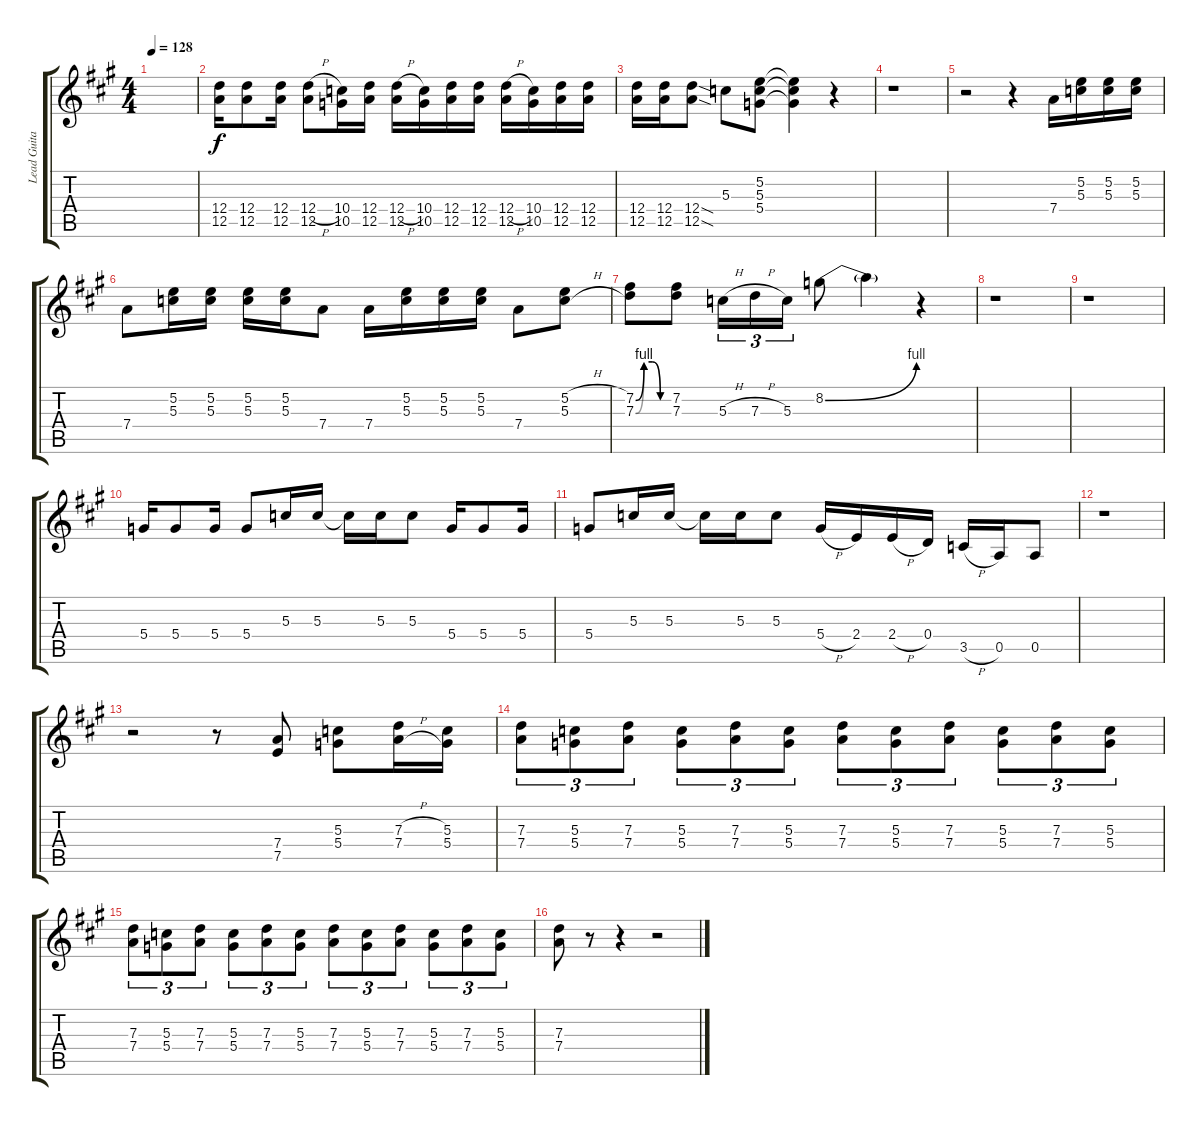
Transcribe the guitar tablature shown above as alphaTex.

\track ("Lead Guitar" "Lead Guita") {instrument distortionguitar}
\staff {score tabs}
\tuning (E4 B3 G3 D3 A2 E2) {hide}
\ts (4 4)
\tempo 128
\clef g2
\ks a
|
(12.4 12.5).16 (12.4 12.5).8 (12.4 12.5).16 (12.4{h} 12.5).8 (10.4 10.5).16 (12.4 12.5).16 (12.4{h} 12.5).16 (10.4 10.5).16 (12.4 12.5).16 (12.4 12.5).16 (12.4{h} 12.5).16 (10.4 10.5).16 (12.4 12.5).16 (12.4 12.5).16 |
(12.4 12.5).16 (12.4 12.5).16 (12.4{sod} 12.5{sod}).8 5.3.8 (5.2 5.3 5.4).8 (5.2{t} 5.3{t} 5.4{t}).4 r.4 |
r.1 |
r.2 r.4 7.4.16 (5.2 5.3).16 (5.2 5.3).16 (5.2 5.3).16 |
7.4.8 (5.2 5.3).16 (5.2 5.3).16 (5.2 5.3).16 (5.2 5.3).16 7.4.8 7.4.16 (5.2 5.3).16 (5.2 5.3).16 (5.2 5.3).16 7.4.8 (5.2{h} 5.3{h}).8 |
(7.2{be (custom 0 0 15 4 30 4 45 0 60 0)} 7.3{be (custom 0 0 15 4 30 4 45 0 60 0)}).8 (7.2 7.3).8 5.3{h}.16{tu (3 2)} 7.3{h}.16{tu (3 2)} 5.3.16{tu (3 2)} 8.2{be (bend 0 0 60 4)}.8 8.2{t}.4 r.4 |
r.1 |
r.1 |
5.4.16 5.4.8 5.4.16 5.4.8 5.3.16 5.3.16 5.3{t}.16 5.3.16 5.3.8 5.4.16 5.4.8 5.4.16 |
5.4.8 5.3.16 5.3.16 5.3{t}.16 5.3.16 5.3.8 5.4{h}.16 2.4.16 2.4{h}.16 0.4.16 3.5{h}.16 0.5.16 0.5.8 |
r.1 |
r.2 r.8 (7.4 7.5).8 (5.3 5.4).8 (7.3{h} 7.4{h}).16 (5.3 5.4).16 |
(7.3 7.4).8{tu (3 2)} (5.3 5.4).8{tu (3 2)} (7.3 7.4).8{tu (3 2)} (5.3 5.4).8{tu (3 2)} (7.3 7.4).8{tu (3 2)} (5.3 5.4).8{tu (3 2)} (7.3 7.4).8{tu (3 2)} (5.3 5.4).8{tu (3 2)} (7.3 7.4).8{tu (3 2)} (5.3 5.4).8{tu (3 2)} (7.3 7.4).8{tu (3 2)} (5.3 5.4).8{tu (3 2)} |
(7.3 7.4).8{tu (3 2)} (5.3 5.4).8{tu (3 2)} (7.3 7.4).8{tu (3 2)} (5.3 5.4).8{tu (3 2)} (7.3 7.4).8{tu (3 2)} (5.3 5.4).8{tu (3 2)} (7.3 7.4).8{tu (3 2)} (5.3 5.4).8{tu (3 2)} (7.3 7.4).8{tu (3 2)} (5.3 5.4).8{tu (3 2)} (7.3 7.4).8{tu (3 2)} (5.3 5.4).8{tu (3 2)} |
(7.3 7.4).8 r.8 r.4 r.2
